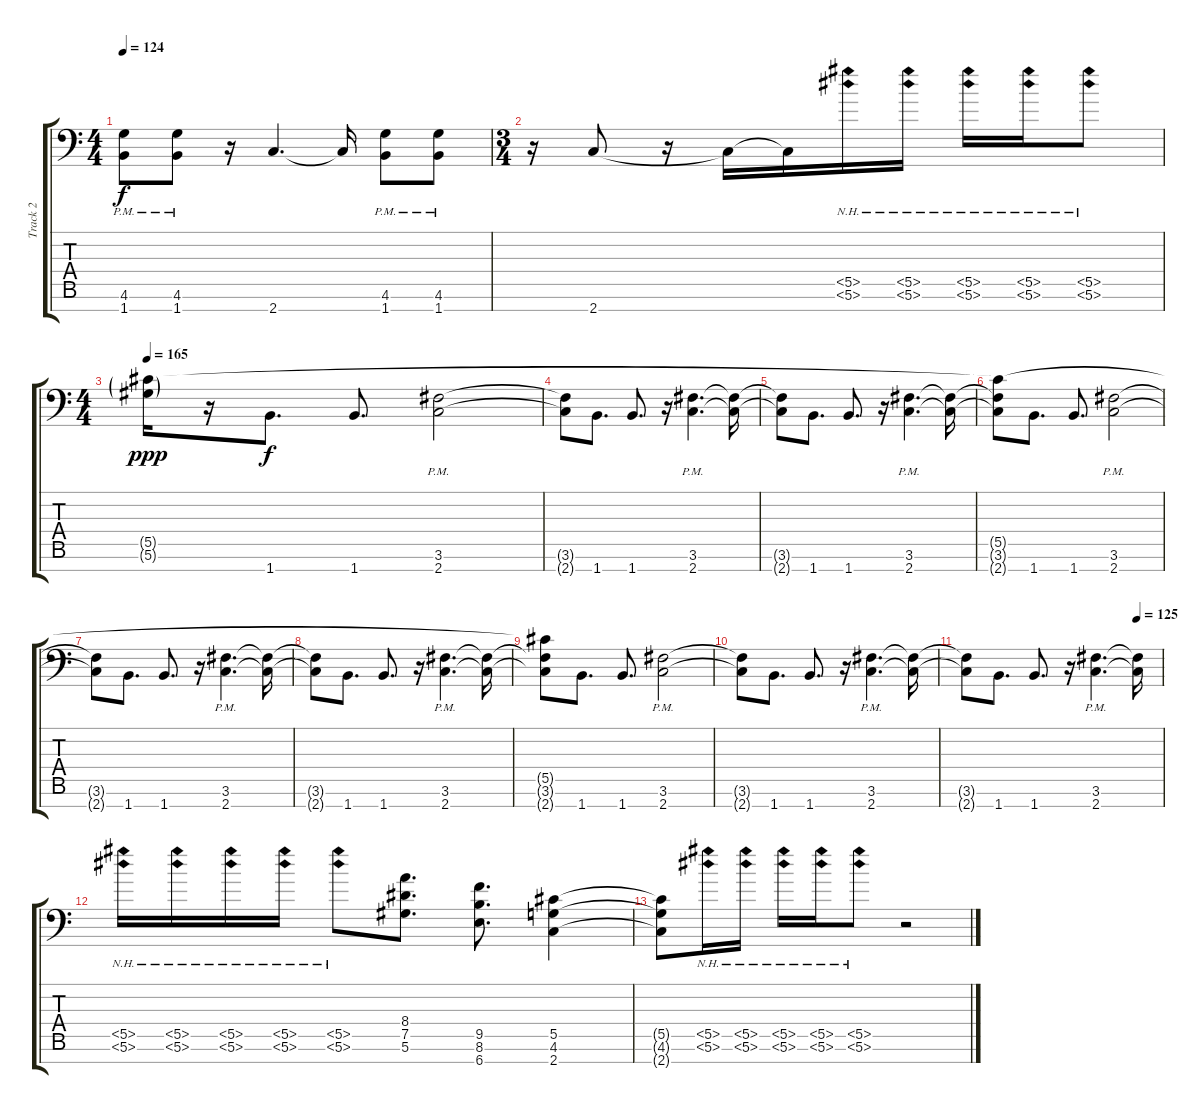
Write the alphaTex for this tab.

\track ("Track 2" "Track 2") {instrument distortionguitar}
\staff {score tabs}
\tuning (Eb4 Bb3 Gb3 Db3 Ab2 Eb2 Bb1) {hide}
\ts (4 4)
\tempo 124
\clef f4
\ks c
(4.6{pm} 1.7{pm}).8{dy f} (4.6{pm} 1.7{pm}).8 r.16 2.7.4{d} 2.7{t}.16 (4.6{pm} 1.7{pm}).8 (4.6{pm} 1.7{pm}).8 |
\ts (3 4)
r.16 2.7.8 r.16 2.7{t}.16 2.7{t}.16 (5.5{nh} 5.6{nh}).16 (5.5{nh} 5.6{nh}).16 (5.5{nh} 5.6{nh}).16 (5.5{nh} 5.6{nh}).16 (5.5{nh} 5.6{nh}).8 |
\ts (4 4)
\tempo 165
(5.5{g} 5.6{g}).16{dy ppp} r.16 1.7.8{d dy f} 1.7.8{d} (3.6{pm} 2.7{pm}).2 |
(3.6{t} 2.7{t}).8 1.7.8{d} 1.7.8{d} r.16 (3.6{pm} 2.7{pm}).4{d} (3.6{t} 2.7{t}).16 |
(3.6{t} 2.7{t}).8 1.7.8{d} 1.7.8{d} r.16 (3.6{pm} 2.7{pm}).4{d} (3.6{t} 2.7{t}).16 |
(5.5{t} 3.6{t} 2.7{t}).8 1.7.8{d} 1.7.8{d} (3.6{pm} 2.7{pm}).2 |
(3.6{t} 2.7{t}).8 1.7.8{d} 1.7.8{d} r.16 (3.6{pm} 2.7{pm}).4{d} (3.6{t} 2.7{t}).16 |
(3.6{t} 2.7{t}).8 1.7.8{d} 1.7.8{d} r.16 (3.6{pm} 2.7{pm}).4{d} (3.6{t} 2.7{t}).16 |
(5.5{t} 3.6{t} 2.7{t}).8 1.7.8{d} 1.7.8{d} (3.6{pm} 2.7{pm}).2 |
(3.6{t} 2.7{t}).8 1.7.8{d} 1.7.8{d} r.16 (3.6{pm} 2.7{pm}).4{d} (3.6{t} 2.7{t}).16 |
\tempo (125 0.875)
(3.6{t} 2.7{t}).8 1.7.8{d} 1.7.8{d} r.16 (3.6{pm} 2.7{pm}).4{d} (3.6{t} 2.7{t}).16 |
(5.5{nh} 5.6{nh}).16 (5.5{nh} 5.6{nh}).16 (5.5{nh} 5.6{nh}).16 (5.5{nh} 5.6{nh}).16 (5.5{nh} 5.6{nh}).8 (8.4 7.5 5.6).8{d} (9.5 8.6 6.7).8{d} (5.5 4.6 2.7).4 |
(5.5{t} 4.6{t} 2.7{t}).8 (5.5{nh} 5.6{nh}).16 (5.5{nh} 5.6{nh}).16 (5.5{nh} 5.6{nh}).16 (5.5{nh} 5.6{nh}).16 (5.5{nh} 5.6{nh}).8 r.2
